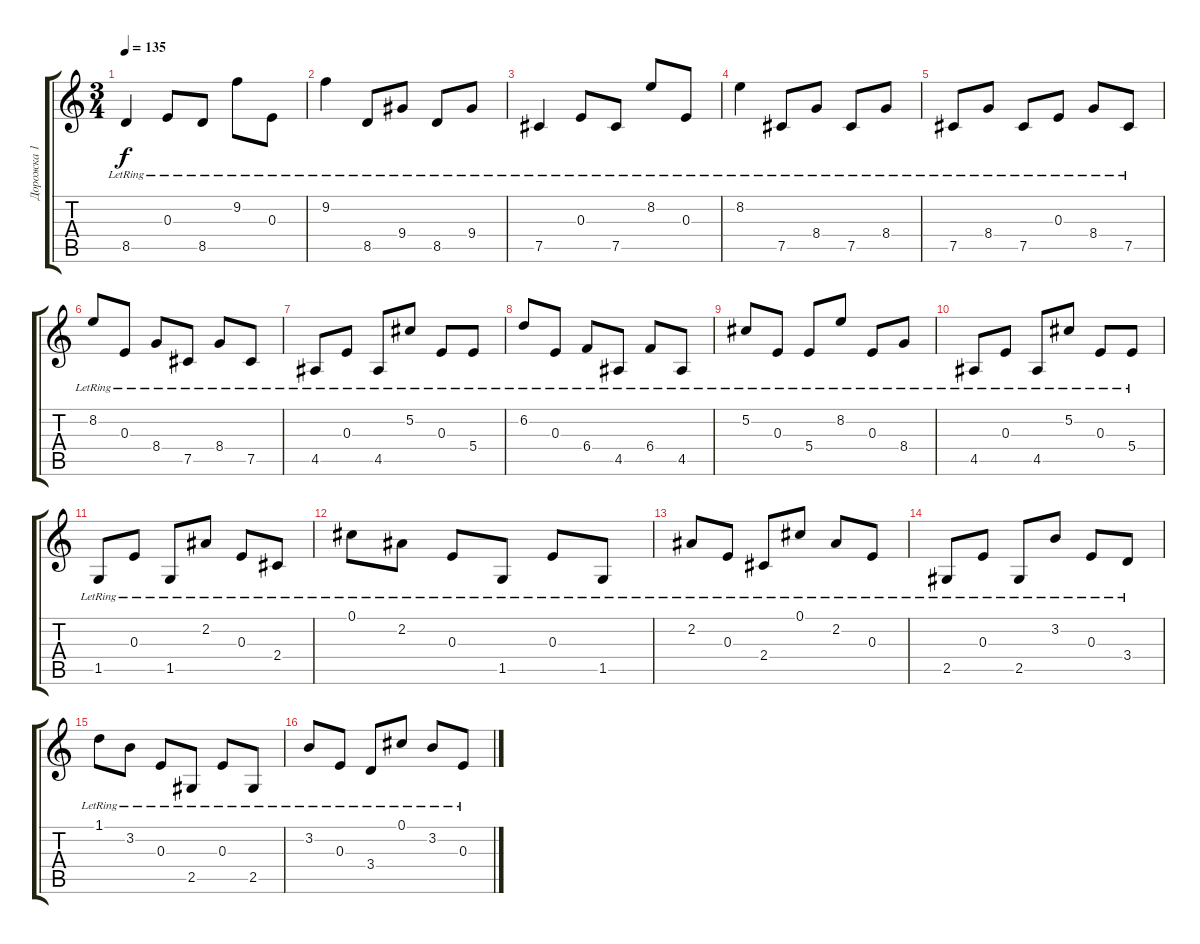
\track ("Дорожка 1" "Дорожка 1") {instrument distortionguitar}
\staff {score tabs}
\tuning (Db4 Ab3 E3 B2 Gb2 Db2) {hide}
\ts (3 4)
\tempo 135
\clef g2
\ks c
8.5{lr}.4{dy f} 0.3{lr}.8 8.5{lr}.8 9.2{lr}.8 0.3{lr}.8 |
9.2{lr}.4 8.5{lr}.8 9.4{lr}.8 8.5{lr}.8 9.4{lr}.8 |
7.5{lr}.4 0.3{lr}.8 7.5{lr}.8 8.2{lr}.8 0.3{lr}.8 |
8.2{lr}.4 7.5{lr}.8 8.4{lr}.8 7.5{lr}.8 8.4{lr}.8 |
7.5{lr}.8 8.4{lr}.8 7.5{lr}.8 0.3{lr}.8 8.4{lr}.8 7.5{lr}.8 |
8.2{lr}.8 0.3{lr}.8 8.4{lr}.8 7.5{lr}.8 8.4{lr}.8 7.5{lr}.8 |
4.5{lr}.8 0.3{lr}.8 4.5{lr}.8 5.2{lr}.8 0.3{lr}.8 5.4{lr}.8 |
6.2{lr}.8 0.3{lr}.8 6.4{lr}.8 4.5{lr}.8 6.4{lr}.8 4.5{lr}.8 |
5.2{lr}.8 0.3{lr}.8 5.4{lr}.8 8.2{lr}.8 0.3{lr}.8 8.4{lr}.8 |
4.5{lr}.8 0.3{lr}.8 4.5{lr}.8 5.2{lr}.8 0.3{lr}.8 5.4{lr}.8 |
1.5{lr}.8 0.3{lr}.8 1.5{lr}.8 2.2{lr}.8 0.3{lr}.8 2.4{lr}.8 |
0.1{lr}.8 2.2{lr}.8 0.3{lr}.8 1.5{lr}.8 0.3{lr}.8 1.5{lr}.8 |
2.2{lr}.8 0.3{lr}.8 2.4{lr}.8 0.1{lr}.8 2.2{lr}.8 0.3{lr}.8 |
2.5{lr}.8 0.3{lr}.8 2.5{lr}.8 3.2{lr}.8 0.3{lr}.8 3.4{lr}.8 |
1.1{lr}.8 3.2{lr}.8 0.3{lr}.8 2.5{lr}.8 0.3{lr}.8 2.5{lr}.8 |
3.2{lr}.8 0.3{lr}.8 3.4{lr}.8 0.1{lr}.8 3.2{lr}.8 0.3{lr}.8
